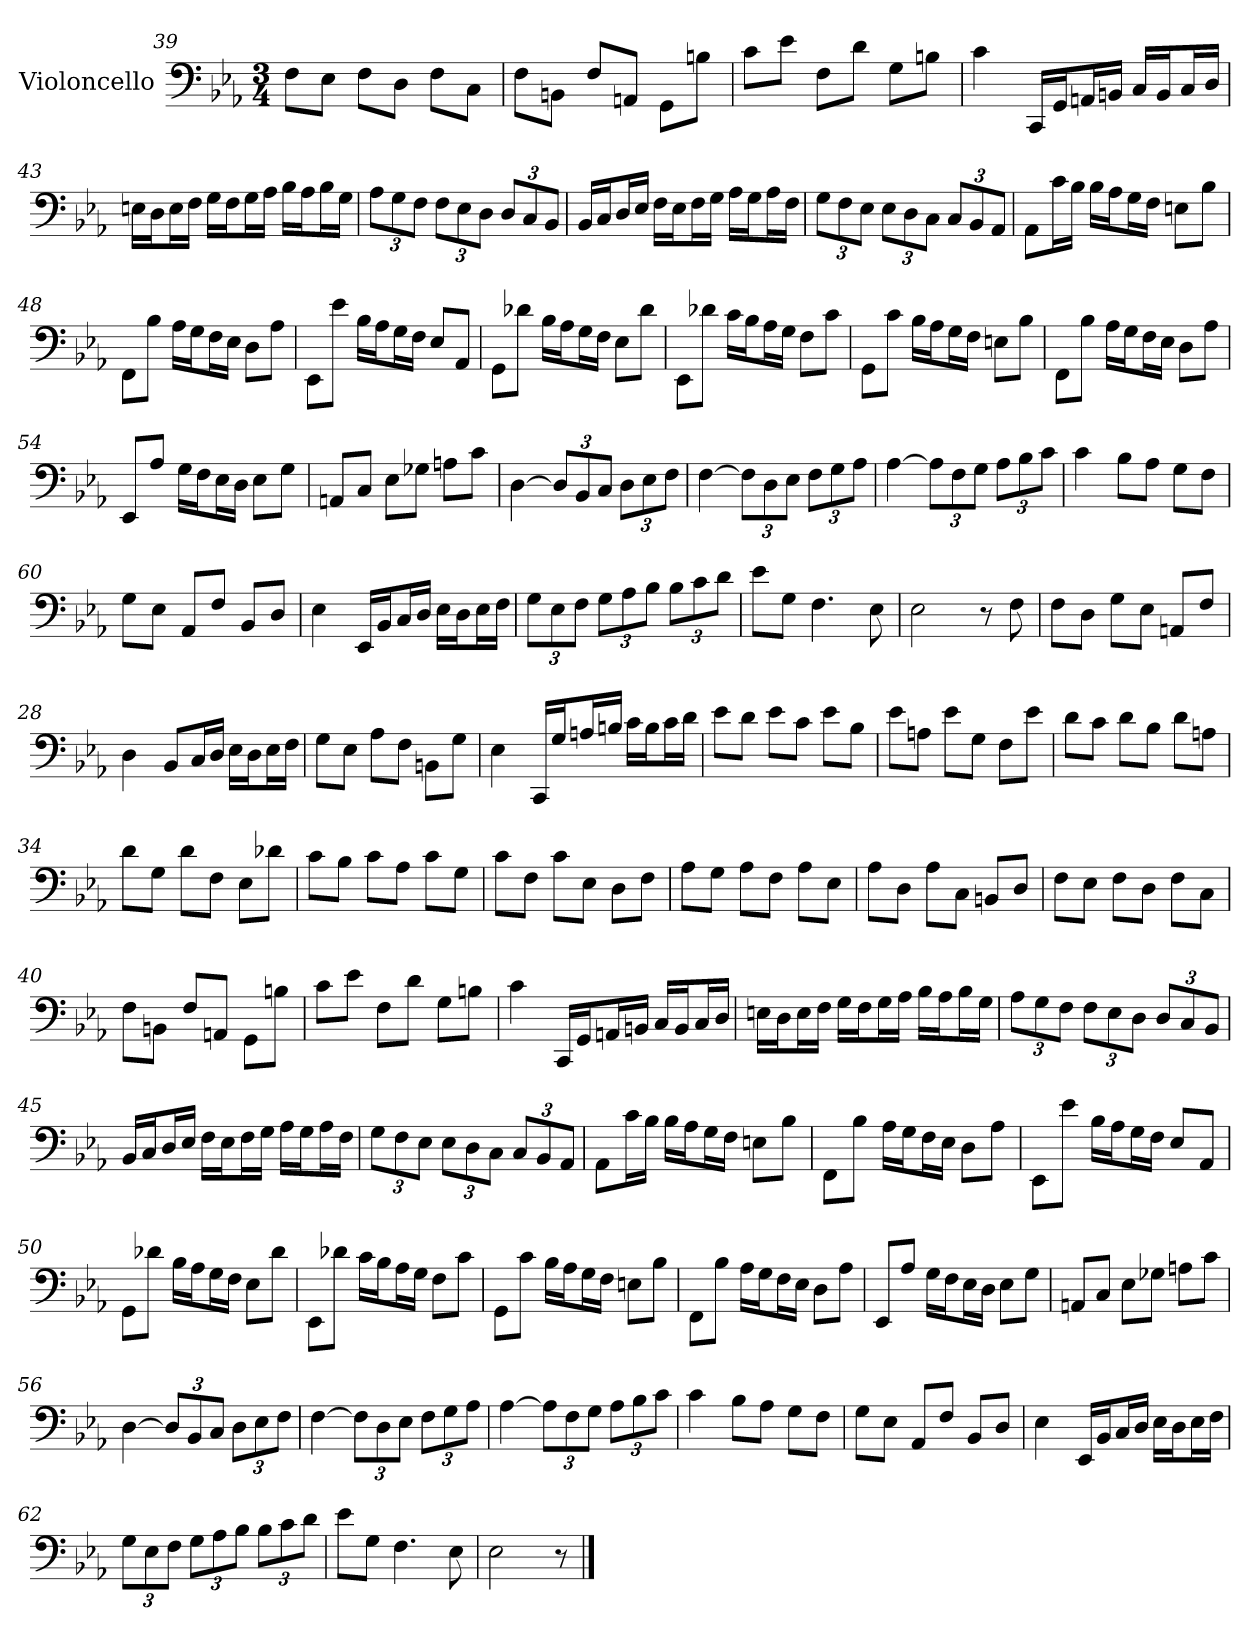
**kern
*part1
*staff1
*I"Violoncello
*I'Vc
*clefF4
*k[b-e-a-]
*E-:
*M3/4
=39
8F\L
8E-\J
8F\L
8D\J
8F\L
8C\J
=40
8F\L
8BBn\J
8F/L
8AAn/J
8GG\L
8Bn\J
=41
8c\L
8e-\J
8F\L
8d\J
8G\L
8Bn\J
=42
4c
16CC/LL
16GG/J
16AAn/L
16BBn/JJ
16C/LL
16BB/J
16C/L
16D/JJ
=43
16En\LL
16D\J
16E\L
16F\JJ
16G\LL
16F\J
16G\L
16A-\JJ
16B-\LL
16A-\J
16B-\L
16G\JJ
=44
12A-\L
12G\
12F\J
12F\L
12E-\
12D\J
12D/L
12C/
12BB-/J
=45
16BB-/LL
16C/J
16D/L
16E-/JJ
16F\LL
16E-\J
16F\L
16G\JJ
16A-\LL
16G\J
16A-\L
16F\JJ
=46
12G\L
12F\
12E-\J
12E-\L
12D\
12C\J
12C/L
12BB-/
12AA-/J
=47
8AA-\L
16c\L
16B-\JJ
16B-\LL
16A-\J
16G\L
16F\JJ
8En\L
8B-\J
=48
8FF\L
8B-\J
16A-\LL
16G\J
16F\L
16E-\JJ
8D\L
8A-\J
=49
8EE-\L
8e-\J
16B-\LL
16A-\J
16G\L
16F\JJ
8E-/L
8AA-/J
=50
8GG\L
8d-X\J
16B-\LL
16A-\J
16G\L
16F\JJ
8E-\L
8d-\J
=51
8EE-\L
8d-X\J
16c\LL
16B-\J
16A-\L
16G\JJ
8F\L
8c\J
=52
8GG\L
8c\J
16B-\LL
16A-\J
16G\L
16F\JJ
8En\L
8B-\J
=53
8FF\L
8B-\J
16A-\LL
16G\J
16F\L
16E-\JJ
8D\L
8A-\J
=54
8EE-/L
8A-/J
16G\LL
16F\J
16E-\L
16D\JJ
8E-\L
8G\J
=55
8AAn/L
8C/J
8E-\L
8G-X\J
8An\L
8c\J
=56
[4D
12D/L]
12BB-/
12C/J
12D\L
12E-\
12F\J
=57
[4F
12F\L]
12D\
12E-\J
12F\L
12G\
12A-\J
=58
[4A-
12A-\L]
12F\
12G\J
12A-\L
12B-\
12c\J
=59
4c
8B-\L
8A-\J
8G\L
8F\J
=60
8G\L
8E-\J
8AA-/L
8F/J
8BB-/L
8D/J
=61
4E-
16EE-/LL
16BB-/J
16C/L
16D/JJ
16E-\LL
16D\J
16E-\L
16F\JJ
=62
12G\L
12E-\
12F\J
12G\L
12A-\
12B-\J
12B-\L
12c\
12d\J
=63
8e-\L
8G\J
4.F
8E-
=64
2E-
8r
8F
=27
8F\L
8D\J
8G\L
8E-\J
8AAn/L
8F/J
=28
4D
8BB-/L
16C/L
16D/JJ
16E-\LL
16D\J
16E-\L
16F\JJ
=29
8G\L
8E-\J
8A-\L
8F\J
8BBn\L
8G\J
=30
4E-
16CC/LL
16G/J
16An/L
16Bn/JJ
16c\LL
16B\J
16c\L
16d\JJ
=31
8e-\L
8d\J
8e-\L
8c\J
8e-\L
8B-\J
=32
8e-\L
8An\J
8e-\L
8G\J
8F\L
8e-\J
=33
8d\L
8c\J
8d\L
8B-\J
8d\L
8An\J
=34
8d\L
8G\J
8d\L
8F\J
8E-\L
8d-X\J
=35
8c\L
8B-\J
8c\L
8A-\J
8c\L
8G\J
=36
8c\L
8F\J
8c\L
8E-\J
8D\L
8F\J
=37
8A-\L
8G\J
8A-\L
8F\J
8A-\L
8E-\J
=38
8A-\L
8D\J
8A-\L
8C\J
8BBn/L
8D/J
=39
8F\L
8E-\J
8F\L
8D\J
8F\L
8C\J
=40
8F\L
8BBn\J
8F/L
8AAn/J
8GG\L
8Bn\J
=41
8c\L
8e-\J
8F\L
8d\J
8G\L
8Bn\J
=42
4c
16CC/LL
16GG/J
16AAn/L
16BBn/JJ
16C/LL
16BB/J
16C/L
16D/JJ
=43
16En\LL
16D\J
16E\L
16F\JJ
16G\LL
16F\J
16G\L
16A-\JJ
16B-\LL
16A-\J
16B-\L
16G\JJ
=44
12A-\L
12G\
12F\J
12F\L
12E-\
12D\J
12D/L
12C/
12BB-/J
=45
16BB-/LL
16C/J
16D/L
16E-/JJ
16F\LL
16E-\J
16F\L
16G\JJ
16A-\LL
16G\J
16A-\L
16F\JJ
=46
12G\L
12F\
12E-\J
12E-\L
12D\
12C\J
12C/L
12BB-/
12AA-/J
=47
8AA-\L
16c\L
16B-\JJ
16B-\LL
16A-\J
16G\L
16F\JJ
8En\L
8B-\J
=48
8FF\L
8B-\J
16A-\LL
16G\J
16F\L
16E-\JJ
8D\L
8A-\J
=49
8EE-\L
8e-\J
16B-\LL
16A-\J
16G\L
16F\JJ
8E-/L
8AA-/J
=50
8GG\L
8d-X\J
16B-\LL
16A-\J
16G\L
16F\JJ
8E-\L
8d-\J
=51
8EE-\L
8d-X\J
16c\LL
16B-\J
16A-\L
16G\JJ
8F\L
8c\J
=52
8GG\L
8c\J
16B-\LL
16A-\J
16G\L
16F\JJ
8En\L
8B-\J
=53
8FF\L
8B-\J
16A-\LL
16G\J
16F\L
16E-\JJ
8D\L
8A-\J
=54
8EE-/L
8A-/J
16G\LL
16F\J
16E-\L
16D\JJ
8E-\L
8G\J
=55
8AAn/L
8C/J
8E-\L
8G-X\J
8An\L
8c\J
=56
[4D
12D/L]
12BB-/
12C/J
12D\L
12E-\
12F\J
=57
[4F
12F\L]
12D\
12E-\J
12F\L
12G\
12A-\J
=58
[4A-
12A-\L]
12F\
12G\J
12A-\L
12B-\
12c\J
=59
4c
8B-\L
8A-\J
8G\L
8F\J
=60
8G\L
8E-\J
8AA-/L
8F/J
8BB-/L
8D/J
=61
4E-
16EE-/LL
16BB-/J
16C/L
16D/JJ
16E-\LL
16D\J
16E-\L
16F\JJ
=62
12G\L
12E-\
12F\J
12G\L
12A-\
12B-\J
12B-\L
12c\
12d\J
=63
8e-\L
8G\J
4.F
8E-
=64
2E-
8r
==
*-
